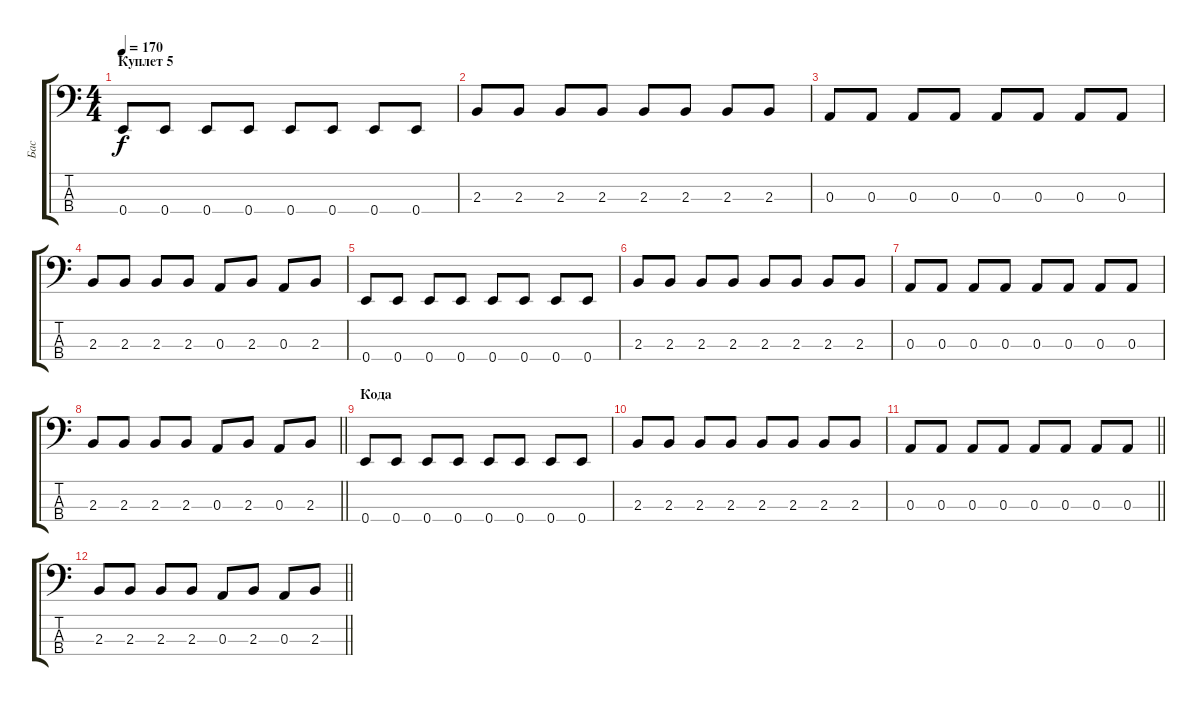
\track ("Бас" "Бас") {instrument electricbasspick}
\staff {score tabs}
\tuning (G2 D2 A1 E1) {hide}
\ts (4 4)
\section ("" "Куплет 5")
\tempo 170
\clef f4
\ks c
0.4.8{dy f} 0.4.8 0.4.8 0.4.8 0.4.8 0.4.8 0.4.8 0.4.8 |
2.3.8 2.3.8 2.3.8 2.3.8 2.3.8 2.3.8 2.3.8 2.3.8 |
0.3.8 0.3.8 0.3.8 0.3.8 0.3.8 0.3.8 0.3.8 0.3.8 |
2.3.8 2.3.8 2.3.8 2.3.8 0.3.8 2.3.8 0.3.8 2.3.8 |
0.4.8 0.4.8 0.4.8 0.4.8 0.4.8 0.4.8 0.4.8 0.4.8 |
2.3.8 2.3.8 2.3.8 2.3.8 2.3.8 2.3.8 2.3.8 2.3.8 |
0.3.8 0.3.8 0.3.8 0.3.8 0.3.8 0.3.8 0.3.8 0.3.8 |
\barLineRight lightlight
2.3.8 2.3.8 2.3.8 2.3.8 0.3.8 2.3.8 0.3.8 2.3.8 |
\section ("" "Кода")
0.4.8 0.4.8 0.4.8 0.4.8 0.4.8 0.4.8 0.4.8 0.4.8 |
2.3.8 2.3.8 2.3.8 2.3.8 2.3.8 2.3.8 2.3.8 2.3.8 |
\barLineRight lightlight
0.3.8 0.3.8 0.3.8 0.3.8 0.3.8 0.3.8 0.3.8 0.3.8 |
\barLineRight lightlight
2.3.8 2.3.8 2.3.8 2.3.8 0.3.8 2.3.8 0.3.8 2.3.8
